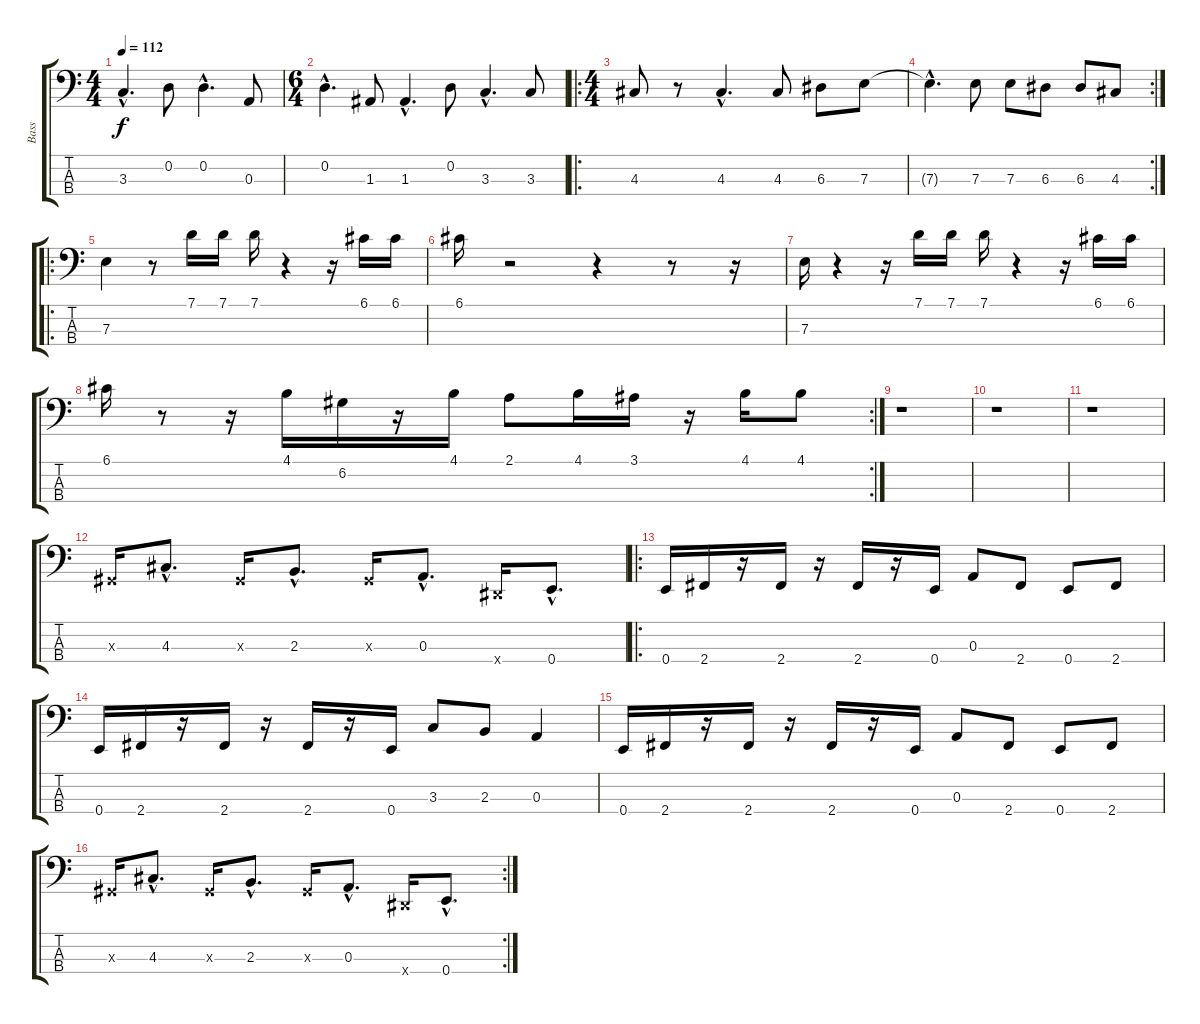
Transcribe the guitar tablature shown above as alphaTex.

\track ("Bass" "Bass") {instrument electricbassfinger}
\staff {score tabs}
\tuning (G2 D2 A1 E1) {hide}
\ts (4 4)
\tempo 112
\clef f4
\ks c
3.3{hac}.4{d dy f} 0.2.8 0.2{hac}.4{d} 0.3.8 |
\ts (6 4)
0.2{hac}.4{d} 1.3.8 1.3{hac}.4{d} 0.2.8 3.3{hac}.4{d} 3.3.8 |
\ro
\ts (4 4)
4.3.8 r.8 4.3{hac}.4{d} 4.3.8 6.3.8 7.3.8 |
\rc 2
7.3{hac t}.4{d} 7.3.8 7.3.8 6.3.8 6.3.8 4.3.8 |
\ro
7.3.4 r.8 7.1.16 7.1.16 7.1.16 r.4 r.16 6.1.16 6.1.16 |
6.1.16 r.2 r.4 r.8 r.16 |
7.3.16 r.4 r.16 7.1.16 7.1.16 7.1.16 r.4 r.16 6.1.16 6.1.16 |
\rc 2
6.1.16 r.8 r.16 4.1.16 6.2.16 r.16 4.1.16 2.1.8 4.1.16 3.1.16 r.16 4.1.16 4.1.8 |
r.1 |
r.1 |
r.1 |
-1.3{x}.16 4.3{hac}.8{d} -1.3{x}.16 2.3{hac}.8{d} -1.3{x}.16 0.3{hac}.8{d} -1.4{x}.16 0.4{hac}.8{d} |
\ro
0.4.16 2.4.16 r.16 2.4.16 r.16 2.4.16 r.16 0.4.16 0.3.8 2.4.8 0.4.8 2.4.8 |
0.4.16 2.4.16 r.16 2.4.16 r.16 2.4.16 r.16 0.4.16 3.3.8 2.3.8 0.3.4 |
0.4.16 2.4.16 r.16 2.4.16 r.16 2.4.16 r.16 0.4.16 0.3.8 2.4.8 0.4.8 2.4.8 |
\rc 2
-1.3{x}.16 4.3{hac}.8{d} -1.3{x}.16 2.3{hac}.8{d} -1.3{x}.16 0.3{hac}.8{d} -1.4{x}.16 0.4{hac}.8{d}
